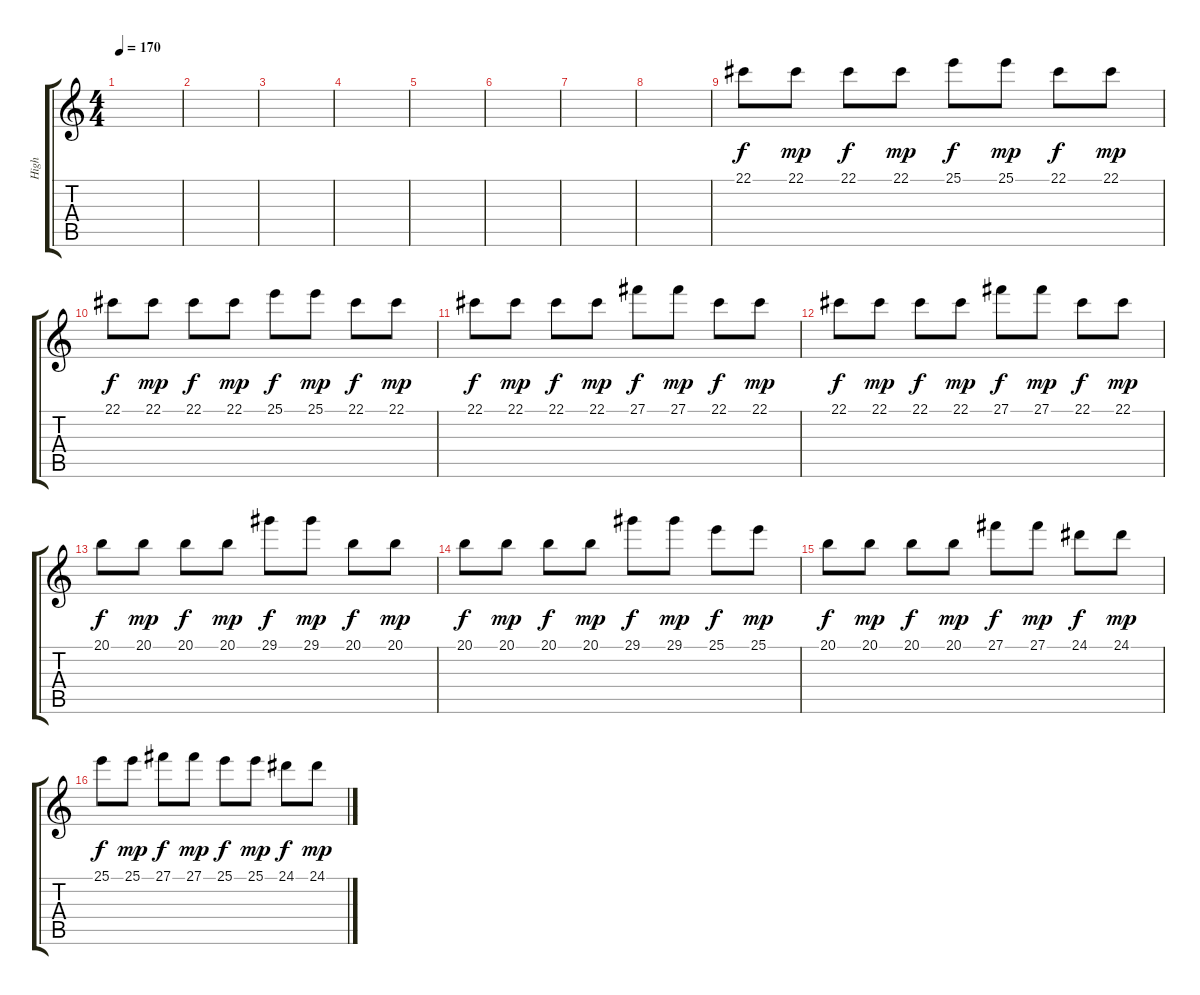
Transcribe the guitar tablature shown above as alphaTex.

\track ("High" "High") {instrument glockenspiel}
\staff {score tabs}
\tuning (Eb4 Bb3 Gb3 Db3 Ab2 Eb2) {hide}
\ts (4 4)
\tempo 170
\clef g2
\ks c
|
|
|
|
|
|
|
|
22.1.8 22.1.8{dy mp} 22.1.8{dy f} 22.1.8{dy mp} 25.1.8{dy f} 25.1.8{dy mp} 22.1.8{dy f} 22.1.8{dy mp} |
22.1.8{dy f} 22.1.8{dy mp} 22.1.8{dy f} 22.1.8{dy mp} 25.1.8{dy f} 25.1.8{dy mp} 22.1.8{dy f} 22.1.8{dy mp} |
22.1.8{dy f} 22.1.8{dy mp} 22.1.8{dy f} 22.1.8{dy mp} 27.1.8{dy f} 27.1.8{dy mp} 22.1.8{dy f} 22.1.8{dy mp} |
22.1.8{dy f} 22.1.8{dy mp} 22.1.8{dy f} 22.1.8{dy mp} 27.1.8{dy f} 27.1.8{dy mp} 22.1.8{dy f} 22.1.8{dy mp} |
20.1.8{dy f} 20.1.8{dy mp} 20.1.8{dy f} 20.1.8{dy mp} 29.1.8{dy f} 29.1.8{dy mp} 20.1.8{dy f} 20.1.8{dy mp} |
20.1.8{dy f} 20.1.8{dy mp} 20.1.8{dy f} 20.1.8{dy mp} 29.1.8{dy f} 29.1.8{dy mp} 25.1.8{dy f} 25.1.8{dy mp} |
20.1.8{dy f} 20.1.8{dy mp} 20.1.8{dy f} 20.1.8{dy mp} 27.1.8{dy f} 27.1.8{dy mp} 24.1.8{dy f} 24.1.8{dy mp} |
25.1.8{dy f} 25.1.8{dy mp} 27.1.8{dy f} 27.1.8{dy mp} 25.1.8{dy f} 25.1.8{dy mp} 24.1.8{dy f} 24.1.8{dy mp}
